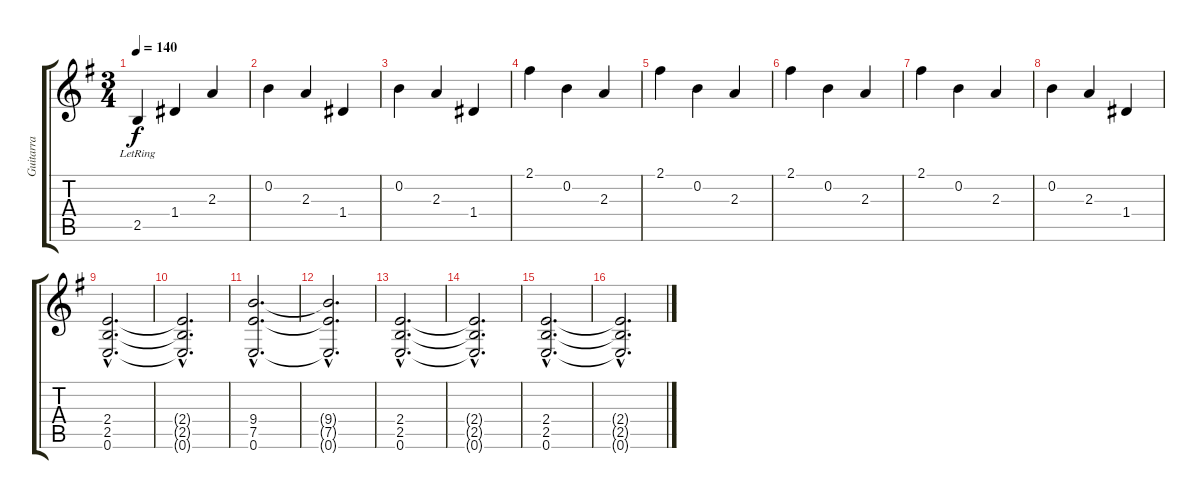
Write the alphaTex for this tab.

\track ("Guitarra" "Guitarra") {instrument acousticguitarnylon}
\staff {score tabs}
\tuning (E4 B3 G3 D3 A2 E2) {hide}
\ts (3 4)
\tempo 140
\clef g2
\ks g
2.5{lr}.4{dy f} 1.4.4 2.3.4 |
0.2.4 2.3.4 1.4.4 |
0.2.4 2.3.4 1.4.4 |
2.1.4 0.2.4 2.3.4 |
2.1.4 0.2.4 2.3.4 |
2.1.4 0.2.4 2.3.4 |
2.1.4 0.2.4 2.3.4 |
0.2.4 2.3.4 1.4.4 |
(2.4{hac} 2.5{hac} 0.6{hac}).2{d instrument distortionguitar} |
(2.4{hac t} 2.5{hac t} 0.6{hac t}).2{d} |
(9.4{hac} 7.5{hac} 0.6{hac}).2{d} |
(9.4{hac t} 7.5{hac t} 0.6{hac t}).2{d} |
(2.4{hac} 2.5{hac} 0.6{hac}).2{d} |
(2.4{hac t} 2.5{hac t} 0.6{hac t}).2{d} |
(2.4{hac} 2.5{hac} 0.6{hac}).2{d} |
(2.4{hac t} 2.5{hac t} 0.6{hac t}).2{d}
